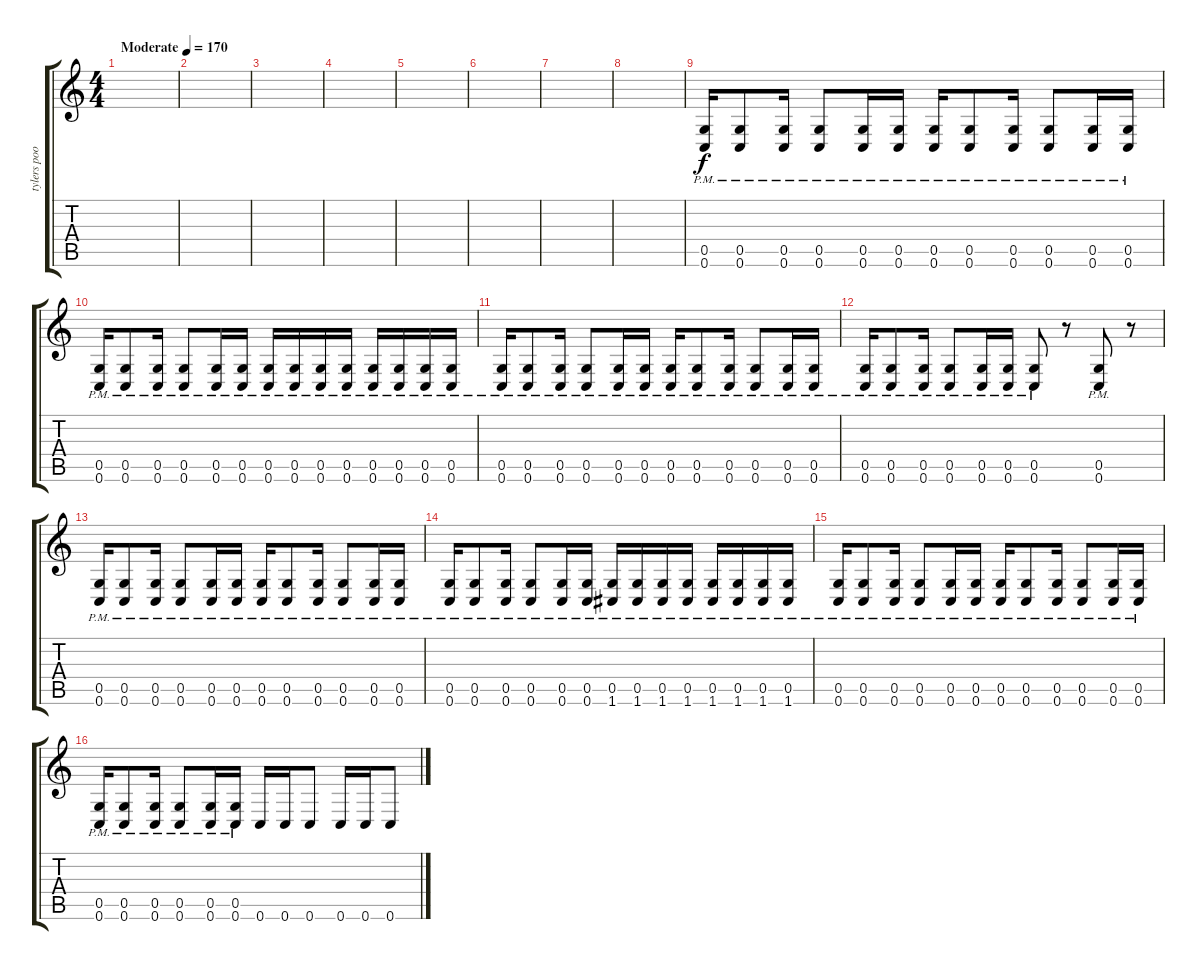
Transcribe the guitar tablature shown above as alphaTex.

\track ("tylers poop." "tylers poo") {instrument distortionguitar}
\staff {score tabs}
\tuning (D4 A3 F3 C3 G2 C2) {hide}
\ts (4 4)
\tempo (170 "Moderate")
\clef g2
\ks c
|
|
|
|
|
|
|
|
(0.5{pm} 0.6{pm}).16 (0.5{pm} 0.6{pm}).8 (0.5{pm} 0.6{pm}).16 (0.5{pm} 0.6{pm}).8 (0.5{pm} 0.6{pm}).16 (0.5{pm} 0.6{pm}).16 (0.5{pm} 0.6{pm}).16 (0.5{pm} 0.6{pm}).8 (0.5{pm} 0.6{pm}).16 (0.5{pm} 0.6{pm}).8 (0.5{pm} 0.6{pm}).16 (0.5{pm} 0.6{pm}).16 |
(0.5{pm} 0.6{pm}).16 (0.5{pm} 0.6{pm}).8 (0.5{pm} 0.6{pm}).16 (0.5{pm} 0.6{pm}).8 (0.5{pm} 0.6{pm}).16 (0.5{pm} 0.6{pm}).16 (0.5{pm} 0.6{pm}).16 (0.5{pm} 0.6{pm}).16 (0.5{pm} 0.6{pm}).16 (0.5{pm} 0.6{pm}).16 (0.5{pm} 0.6{pm}).16 (0.5{pm} 0.6{pm}).16 (0.5{pm} 0.6{pm}).16 (0.5{pm} 0.6{pm}).16 |
(0.5{pm} 0.6{pm}).16 (0.5{pm} 0.6{pm}).8 (0.5{pm} 0.6{pm}).16 (0.5{pm} 0.6{pm}).8 (0.5{pm} 0.6{pm}).16 (0.5{pm} 0.6{pm}).16 (0.5{pm} 0.6{pm}).16 (0.5{pm} 0.6{pm}).8 (0.5{pm} 0.6{pm}).16 (0.5{pm} 0.6{pm}).8 (0.5{pm} 0.6{pm}).16 (0.5{pm} 0.6{pm}).16 |
(0.5{pm} 0.6{pm}).16 (0.5{pm} 0.6{pm}).8 (0.5{pm} 0.6{pm}).16 (0.5{pm} 0.6{pm}).8 (0.5{pm} 0.6{pm}).16 (0.5{pm} 0.6{pm}).16 (0.5{pm} 0.6{pm}).8 r.8 (0.5{pm} 0.6{pm}).8 r.8 |
(0.5{pm} 0.6{pm}).16 (0.5{pm} 0.6{pm}).8 (0.5{pm} 0.6{pm}).16 (0.5{pm} 0.6{pm}).8 (0.5{pm} 0.6{pm}).16 (0.5{pm} 0.6{pm}).16 (0.5{pm} 0.6{pm}).16 (0.5{pm} 0.6{pm}).8 (0.5{pm} 0.6{pm}).16 (0.5{pm} 0.6{pm}).8 (0.5{pm} 0.6{pm}).16 (0.5{pm} 0.6{pm}).16 |
(0.5{pm} 0.6{pm}).16 (0.5{pm} 0.6{pm}).8 (0.5{pm} 0.6{pm}).16 (0.5{pm} 0.6{pm}).8 (0.5{pm} 0.6{pm}).16 (0.5{pm} 0.6{pm}).16 (0.5{pm} 1.6{pm}).16 (0.5{pm} 1.6{pm}).16 (0.5{pm} 1.6{pm}).16 (0.5{pm} 1.6{pm}).16 (0.5{pm} 1.6{pm}).16 (0.5{pm} 1.6{pm}).16 (0.5{pm} 1.6{pm}).16 (0.5{pm} 1.6{pm}).16 |
(0.5{pm} 0.6{pm}).16 (0.5{pm} 0.6{pm}).8 (0.5{pm} 0.6{pm}).16 (0.5{pm} 0.6{pm}).8 (0.5{pm} 0.6{pm}).16 (0.5{pm} 0.6{pm}).16 (0.5{pm} 0.6{pm}).16 (0.5{pm} 0.6{pm}).8 (0.5{pm} 0.6{pm}).16 (0.5{pm} 0.6{pm}).8 (0.5{pm} 0.6{pm}).16 (0.5{pm} 0.6{pm}).16 |
(0.5{pm} 0.6{pm}).16 (0.5{pm} 0.6{pm}).8 (0.5{pm} 0.6{pm}).16 (0.5{pm} 0.6{pm}).8 (0.5{pm} 0.6{pm}).16 (0.5{pm} 0.6{pm}).16 0.6.16 0.6.16 0.6.8 0.6.16 0.6.16 0.6.8
